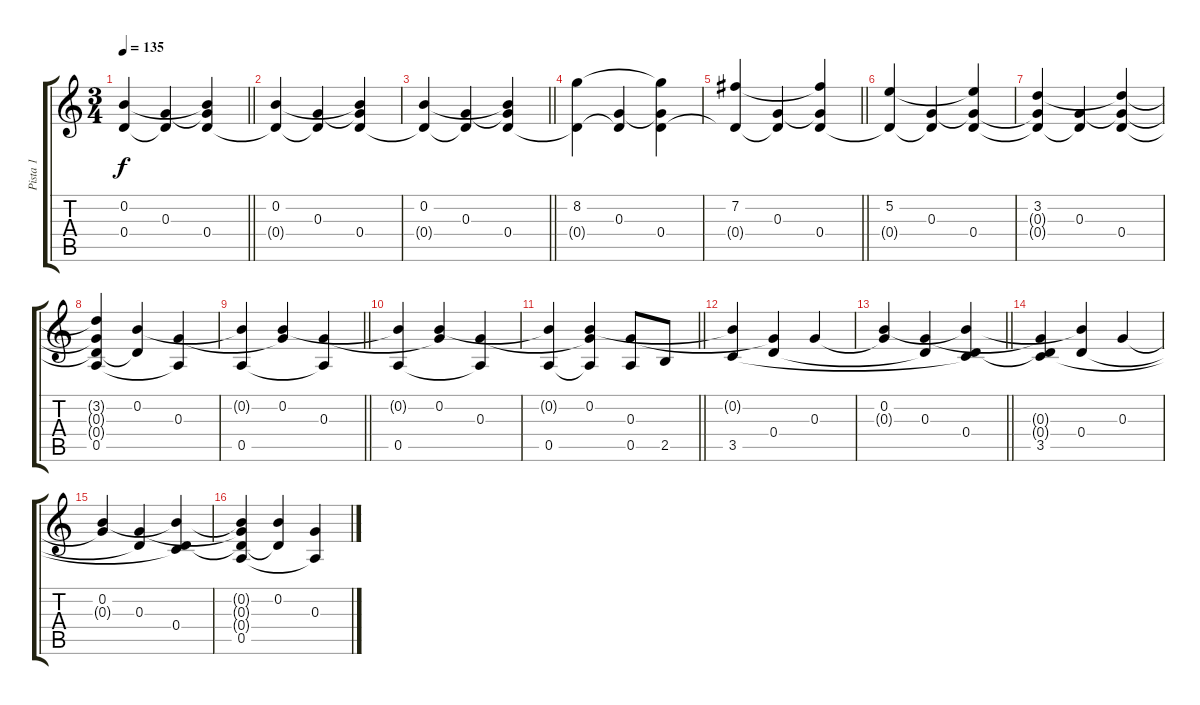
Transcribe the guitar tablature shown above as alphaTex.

\track ("Pista 1" "Pista 1") {instrument overdrivenguitar}
\staff {score tabs}
\tuning (E4 B3 G3 D3 A2 E2) {hide}
\ts (3 4)
\tempo 135
\clef g2
\barLineRight lightlight
\ks c
(0.2 0.4{t}).4{dy f} (0.3 0.4{t}).4 (0.2{t} 0.3{t} 0.4).4 |
(0.2 0.4{t}).4 (0.3 0.4{t}).4 (0.2{t} 0.3{t} 0.4).4 |
\barLineRight lightlight
(0.2 0.4{t}).4 (0.3 0.4{t}).4 (0.2{t} 0.3{t} 0.4).4 |
(8.2 0.4{t}).4 (0.3 0.4{t}).4 (8.2{t} 0.3{t} 0.4).4 |
\barLineRight lightlight
(7.2 0.4{t}).4 (0.3 0.4{t}).4 (7.2{t} 0.3{t} 0.4).4 |
(5.2 0.4{t}).4 (0.3 0.4{t}).4 (5.2{t} 0.3{t} 0.4).4 |
(3.2 0.3{t} 0.4{t}).4 (0.3 0.4{t}).4 (3.2{t} 0.3{t} 0.4).4 |
(3.2{t} 0.3{t} 0.4{t} 0.5).4 (0.2 0.4{t}).4 (0.3 0.5{t}).4 |
\barLineRight lightlight
(0.2{t} 0.5).4 (0.2 0.3{t}).4 (0.3 0.5{t}).4 |
(0.2{t} 0.5).4 (0.2 0.3{t}).4 (0.3 0.5{t}).4 |
\barLineRight lightlight
(0.2{t} 0.5).4 (0.2 0.3{t} 0.5{t}).4 (0.3 0.5).8 2.5.8 |
(0.2{t} 3.5).4 (0.3{t} 0.4).4 0.3.4 |
\barLineRight lightlight
(0.2 0.3{t}).4 (0.3 0.4{t}).4 (0.2{t} 0.4 3.5{t}).4 |
(0.3{t} 0.4{t} 3.5).4 (0.2{t} 0.4).4 0.3.4 |
(0.2 0.3{t}).4 (0.3 0.4{t}).4 (0.2{t} 0.4 3.5{t}).4 |
(0.2{t} 0.3{t} 0.4{t} 0.5).4 (0.2 0.4{t}).4 (0.3 0.5{t}).4
